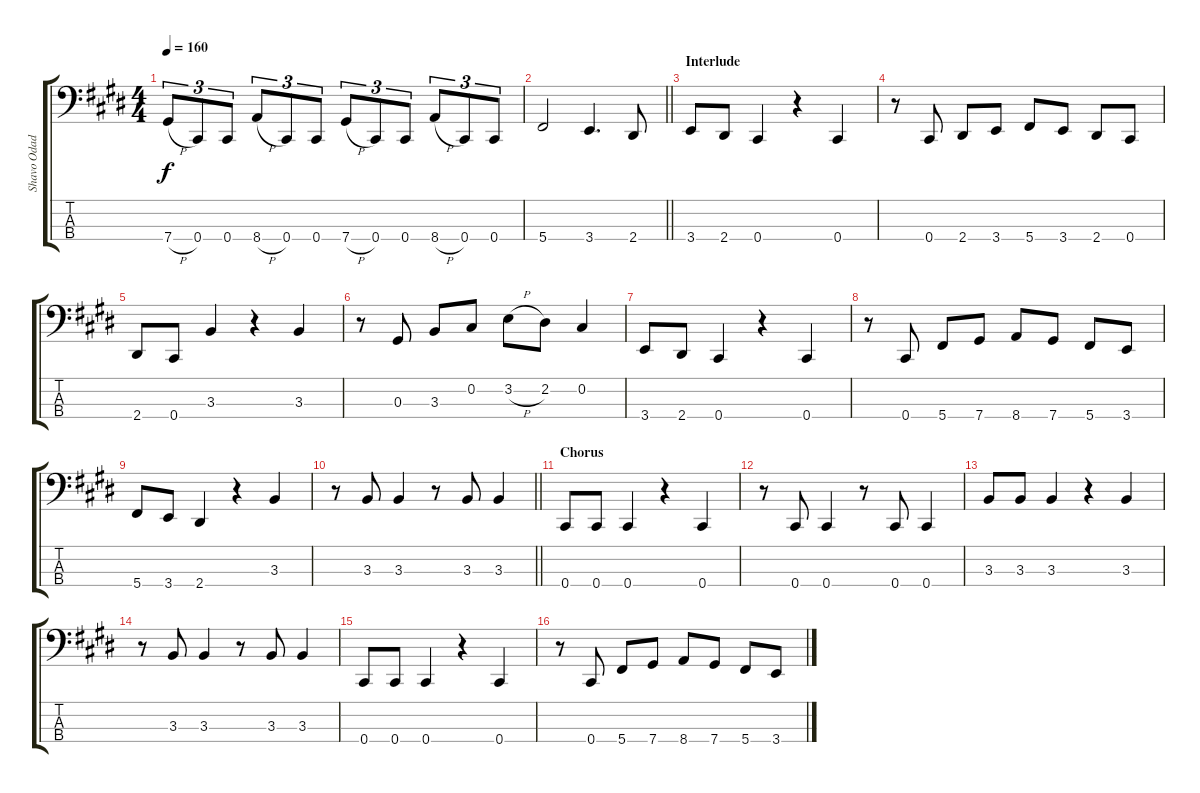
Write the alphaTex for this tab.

\track ("Shavo Odadjian [Bass Guitar]" "Shavo Odad") {instrument electricbassfinger}
\staff {score tabs}
\tuning (Gb2 Db2 Ab1 Db1) {hide}
\ts (4 4)
\tempo 160
\clef f4
\ks c#minor
7.4{h}.8{tu (3 2) dy f} 0.4.8{tu (3 2)} 0.4.8{tu (3 2)} 8.4{h}.8{tu (3 2)} 0.4.8{tu (3 2)} 0.4.8{tu (3 2)} 7.4{h}.8{tu (3 2)} 0.4.8{tu (3 2)} 0.4.8{tu (3 2)} 8.4{h}.8{tu (3 2)} 0.4.8{tu (3 2)} 0.4.8{tu (3 2)} |
\barLineRight lightlight
5.4.2 3.4.4{d} 2.4.8 |
\section ("" "Interlude")
3.4.8 2.4.8 0.4.4 r.4 0.4.4 |
r.8 0.4.8 2.4.8 3.4.8 5.4.8 3.4.8 2.4.8 0.4.8 |
2.4.8 0.4.8 3.3.4 r.4 3.3.4 |
r.8 0.3.8 3.3.8 0.2.8 3.2{h}.8 2.2.8 0.2.4 |
3.4.8 2.4.8 0.4.4 r.4 0.4.4 |
r.8 0.4.8 5.4.8 7.4.8 8.4.8 7.4.8 5.4.8 3.4.8 |
5.4.8 3.4.8 2.4.4 r.4 3.3.4 |
\barLineRight lightlight
r.8 3.3.8 3.3.4 r.8 3.3.8 3.3.4 |
\section ("" "Chorus")
0.4.8 0.4.8 0.4.4 r.4 0.4.4 |
r.8 0.4.8 0.4.4 r.8 0.4.8 0.4.4 |
3.3.8 3.3.8 3.3.4 r.4 3.3.4 |
r.8 3.3.8 3.3.4 r.8 3.3.8 3.3.4 |
0.4.8 0.4.8 0.4.4 r.4 0.4.4 |
r.8 0.4.8 5.4.8 7.4.8 8.4.8 7.4.8 5.4.8 3.4.8
